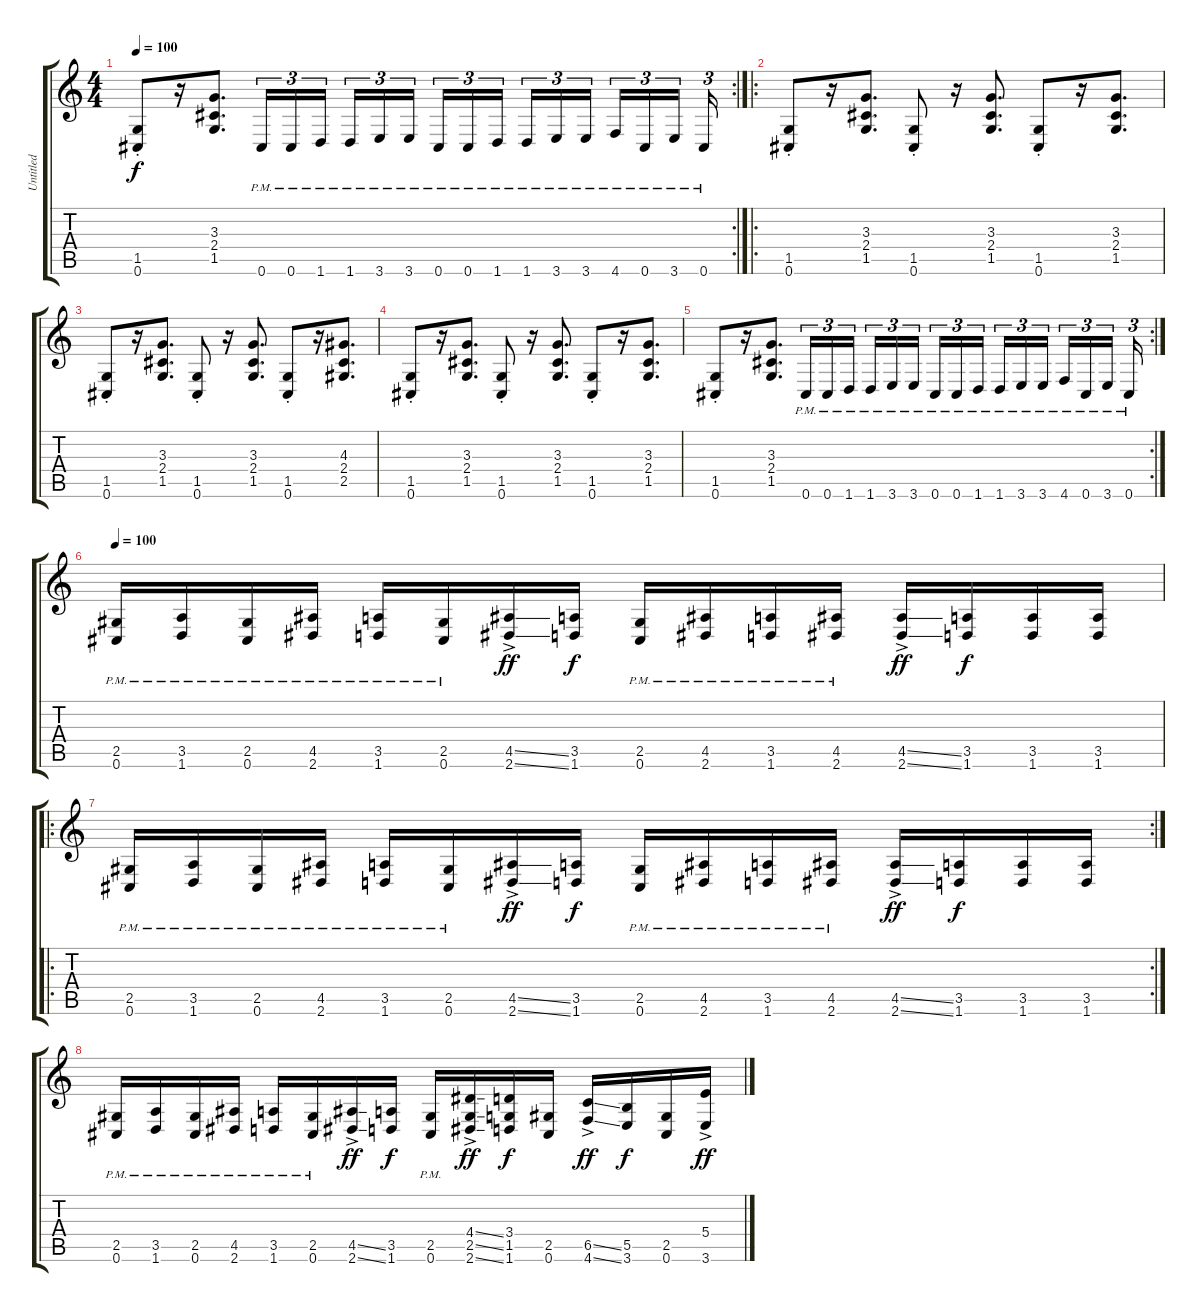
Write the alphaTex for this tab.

\track ("Untitled" "Untitled") {instrument distortionguitar}
\staff {score tabs}
\tuning (Db4 Ab3 E3 B2 Gb2 Db2) {hide}
\rc 2
\ts (4 4)
\tempo 100
\clef g2
\ks c
(1.5{st} 0.6{st}).8{dy f} r.16 (3.3 2.4 1.5).8{d} 0.6{pm}.16{tu (3 2)} 0.6{pm}.16{tu (3 2)} 1.6{pm}.16{tu (3 2)} 1.6{pm}.16{tu (3 2)} 3.6{pm}.16{tu (3 2)} 3.6{pm}.16{tu (3 2) beam splitsecondary} 0.6{pm}.16{tu (3 2)} 0.6{pm}.16{tu (3 2)} 1.6{pm}.16{tu (3 2)} 1.6{pm}.16{tu (3 2)} 3.6{pm}.16{tu (3 2)} 3.6{pm}.16{tu (3 2) beam splitsecondary} 4.6{pm}.16{tu (3 2)} 0.6{pm}.16{tu (3 2)} 3.6{pm}.16{tu (3 2)} 0.6{pm}.16{tu (3 2)} |
\ro
(1.5{st} 0.6{st}).8 r.16 (3.3 2.4 1.5).8{d} (1.5{st} 0.6{st}).8 r.16 (3.3 2.4 1.5).8{d} (1.5{st} 0.6{st}).8 r.16 (3.3 2.4 1.5).8{d} |
(1.5{st} 0.6{st}).8 r.16 (3.3 2.4 1.5).8{d} (1.5{st} 0.6{st}).8 r.16 (3.3 2.4 1.5).8{d} (1.5{st} 0.6{st}).8 r.16 (4.3 2.4 2.5).8{d} |
(1.5{st} 0.6{st}).8 r.16 (3.3 2.4 1.5).8{d} (1.5{st} 0.6{st}).8 r.16 (3.3 2.4 1.5).8{d} (1.5{st} 0.6{st}).8 r.16 (3.3 2.4 1.5).8{d} |
\rc 2
(1.5{st} 0.6{st}).8 r.16 (3.3 2.4 1.5).8{d} 0.6{pm}.16{tu (3 2)} 0.6{pm}.16{tu (3 2)} 1.6{pm}.16{tu (3 2)} 1.6{pm}.16{tu (3 2)} 3.6{pm}.16{tu (3 2)} 3.6{pm}.16{tu (3 2) beam splitsecondary} 0.6{pm}.16{tu (3 2)} 0.6{pm}.16{tu (3 2)} 1.6{pm}.16{tu (3 2)} 1.6{pm}.16{tu (3 2)} 3.6{pm}.16{tu (3 2)} 3.6{pm}.16{tu (3 2) beam splitsecondary} 4.6{pm}.16{tu (3 2)} 0.6{pm}.16{tu (3 2)} 3.6{pm}.16{tu (3 2)} 0.6{pm}.16{tu (3 2)} |
\tempo 100
(2.5{pm} 0.6{pm}).16 (3.5{pm} 1.6{pm}).16 (2.5{pm} 0.6{pm}).16 (4.5{pm} 2.6{pm}).16 (3.5{pm} 1.6{pm}).16 (2.5{pm} 0.6{pm}).16 (4.5{ss ac} 2.6{ss ac}).16{dy ff} (3.5 1.6).16{dy f} (2.5{pm} 0.6{pm}).16 (4.5{pm} 2.6{pm}).16 (3.5{pm} 1.6{pm}).16 (4.5{pm} 2.6{pm}).16 (4.5{ss ac} 2.6{ss ac}).16{dy ff} (3.5 1.6).16{dy f} (3.5 1.6).16 (3.5 1.6).16 |
\ro
\rc 2
(2.5{pm} 0.6{pm}).16 (3.5{pm} 1.6{pm}).16 (2.5{pm} 0.6{pm}).16 (4.5{pm} 2.6{pm}).16 (3.5{pm} 1.6{pm}).16 (2.5{pm} 0.6{pm}).16 (4.5{ss ac} 2.6{ss ac}).16{dy ff} (3.5 1.6).16{dy f} (2.5{pm} 0.6{pm}).16 (4.5{pm} 2.6{pm}).16 (3.5{pm} 1.6{pm}).16 (4.5{pm} 2.6{pm}).16 (4.5{ss ac} 2.6{ss ac}).16{dy ff} (3.5 1.6).16{dy f} (3.5 1.6).16 (3.5 1.6).16 |
(2.5{pm} 0.6{pm}).16 (3.5{pm} 1.6{pm}).16 (2.5{pm} 0.6{pm}).16 (4.5{pm} 2.6{pm}).16 (3.5{pm} 1.6{pm}).16 (2.5{pm} 0.6{pm}).16 (4.5{ss ac} 2.6{ss ac}).16{dy ff} (3.5 1.6).16{dy f} (2.5{pm} 0.6{pm}).16 (4.4{ss ac} 2.5{ss ac} 2.6{ss ac}).16{dy ff} (3.4 1.5 1.6).16{dy f} (2.5 0.6).16 (6.5{ss ac} 4.6{ss ac}).16{dy ff} (5.5 3.6).16{dy f} (2.5 0.6).16 (5.4{ss ac} 3.6{ss ac}).16{dy ff}
